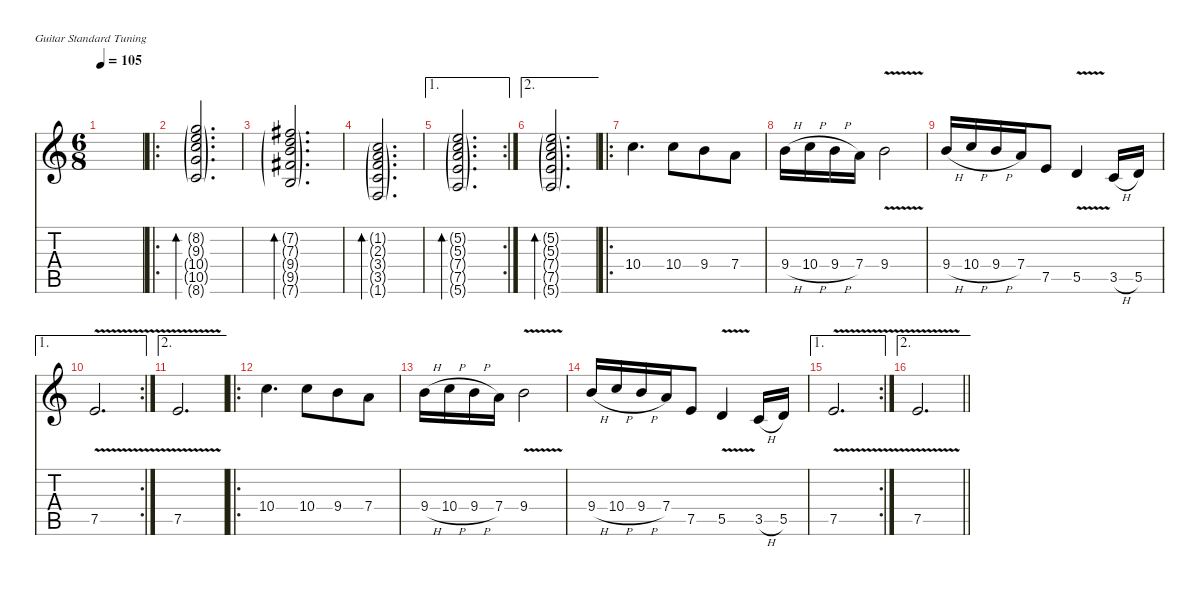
\defaultSystemsLayout 4
\hideDynamics
\bracketExtendMode nobrackets
\singleTrackTrackNamePolicy hidden
\multiTrackTrackNamePolicy hidden
\firstSystemTrackNameMode fullname
\firstSystemTrackNameOrientation horizontal
\otherSystemsTrackNameOrientation horizontal
\track ("Guitar" "dist.guit.") {instrument distortionguitar}
\staff {score tabs}
\tuning (E4 B3 G3 D3 A2 E2)
\ts (6 8)
\beaming (8 3 3)
\tempo 105
\clef g2
\ks c
|
\ro
(8.2{g} 9.3{g} 10.4{g} 10.5{g} 8.6{g}).2{d bd 60 dy mf instrument acousticguitarsteel beam Up} |
(7.2{g acc #} 7.3{g} 9.4{g} 9.5{g acc #} 7.6{g}).2{d bd 60 beam Up} |
(1.2{g} 2.3{g} 3.4{g} 3.5{g} 1.6{g}).2{d bd 60 beam Up} |
\ae 1
\rc 2
(5.2{g} 5.3{g} 7.4{g} 7.5{g} 5.6{g}).2{d bd 60 beam Up} |
\ae 2
(5.2{g} 5.3{g} 7.4{g} 7.5{g} 5.6{g}).2{d bd 60 beam Up} |
\ro
10.4.4{d dy f instrument distortionguitar beam Down} 10.4.8{beam Down} 9.4.8{beam Down} 7.4.8{beam Down} |
9.4{h}.16{beam Down} 10.4{h}.16{beam Down} 9.4{h}.16{beam Down} 7.4.16{beam Down} 9.4{v}.2{beam Down} |
9.4{h}.16{beam Up} 10.4{h}.16{beam Up} 9.4{h}.16{beam Up} 7.4.16{beam Up} 7.5.8{beam Up} 5.5{v}.4{beam Up} 3.5{h}.16{beam Up} 5.5.16{beam Up} |
\ae 1
\rc 2
7.5{v}.2{d beam Up} |
\ae 2
7.5{v}.2{d beam Up} |
\ro
10.4.4{d beam Down} 10.4.8{beam Down} 9.4.8{beam Down} 7.4.8{beam Down} |
9.4{h}.16{beam Down} 10.4{h}.16{beam Down} 9.4{h}.16{beam Down} 7.4.16{beam Down} 9.4{v}.2{beam Down} |
9.4{h}.16{beam Up} 10.4{h}.16{beam Up} 9.4{h}.16{beam Up} 7.4.16{beam Up} 7.5.8{beam Up} 5.5{v}.4{beam Up} 3.5{h}.16{beam Up} 5.5.16{beam Up} |
\ae 1
\rc 2
7.5{v}.2{d beam Up} |
\ae 2
\barLineRight lightlight
7.5{v}.2{d beam Up}
